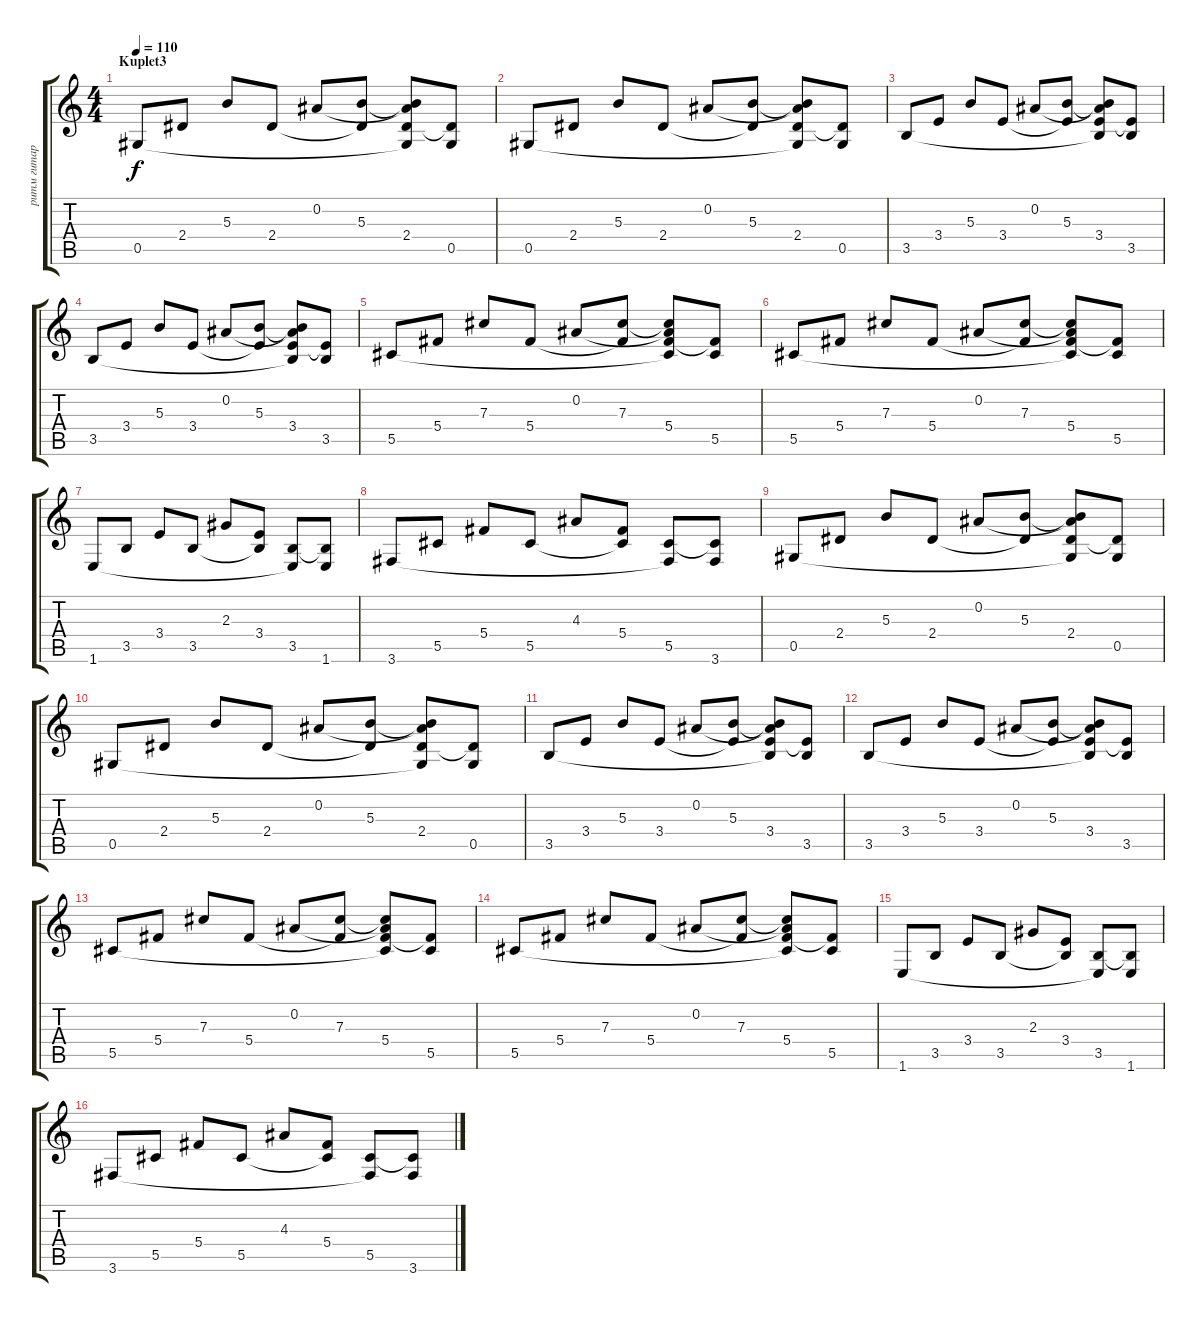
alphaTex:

\track ("ритм гитара" "ритм гитар") {instrument acousticguitarsteel}
\staff {score tabs}
\tuning (Eb4 Bb3 Gb3 Db3 Ab2 Eb2) {hide}
\ts (4 4)
\section ("" "Kuplet3")
\tempo 110
\clef g2
\ks c
0.5.8{dy f} 2.4.8 5.3.8 2.4.8 0.2.8 (5.3 2.4{t}).8 (0.2{t} 5.3{t} 2.4 0.5{t}).8 (2.4{t} 0.5).8 |
0.5.8 2.4.8 5.3.8 2.4.8 0.2.8 (5.3 2.4{t}).8 (0.2{t} 5.3{t} 2.4 0.5{t}).8 (2.4{t} 0.5).8 |
3.5.8 3.4.8 5.3.8 3.4.8 0.2.8 (5.3 3.4{t}).8 (0.2{t} 5.3{t} 3.4 3.5{t}).8 (3.4{t} 3.5).8 |
3.5.8 3.4.8 5.3.8 3.4.8 0.2.8 (5.3 3.4{t}).8 (0.2{t} 5.3{t} 3.4 3.5{t}).8 (3.4{t} 3.5).8 |
5.5.8 5.4.8 7.3.8 5.4.8 0.2.8 (7.3 5.4{t}).8 (0.2{t} 7.3{t} 5.4 5.5{t}).8 (5.4{t} 5.5).8 |
5.5.8 5.4.8 7.3.8 5.4.8 0.2.8 (7.3 5.4{t}).8 (0.2{t} 7.3{t} 5.4 5.5{t}).8 (5.4{t} 5.5).8 |
1.6.8 3.5.8 3.4.8 3.5.8 2.3.8 (3.4 3.5{t}).8 (3.5 1.6{t}).8 (3.5{t} 1.6).8 |
3.6.8 5.5.8 5.4.8 5.5.8 4.3.8 (5.4 5.5{t}).8 (5.5 3.6{t}).8 (5.5{t} 3.6).8 |
0.5.8 2.4.8 5.3.8 2.4.8 0.2.8 (5.3 2.4{t}).8 (0.2{t} 5.3{t} 2.4 0.5{t}).8 (2.4{t} 0.5).8 |
0.5.8 2.4.8 5.3.8 2.4.8 0.2.8 (5.3 2.4{t}).8 (0.2{t} 5.3{t} 2.4 0.5{t}).8 (2.4{t} 0.5).8 |
3.5.8 3.4.8 5.3.8 3.4.8 0.2.8 (5.3 3.4{t}).8 (0.2{t} 5.3{t} 3.4 3.5{t}).8 (3.4{t} 3.5).8 |
3.5.8 3.4.8 5.3.8 3.4.8 0.2.8 (5.3 3.4{t}).8 (0.2{t} 5.3{t} 3.4 3.5{t}).8 (3.4{t} 3.5).8 |
5.5.8 5.4.8 7.3.8 5.4.8 0.2.8 (7.3 5.4{t}).8 (0.2{t} 7.3{t} 5.4 5.5{t}).8 (5.4{t} 5.5).8 |
5.5.8 5.4.8 7.3.8 5.4.8 0.2.8 (7.3 5.4{t}).8 (0.2{t} 7.3{t} 5.4 5.5{t}).8 (5.4{t} 5.5).8 |
1.6.8 3.5.8 3.4.8 3.5.8 2.3.8 (3.4 3.5{t}).8 (3.5 1.6{t}).8 (3.5{t} 1.6).8 |
3.6.8 5.5.8 5.4.8 5.5.8 4.3.8 (5.4 5.5{t}).8 (5.5 3.6{t}).8 (5.5{t} 3.6).8
